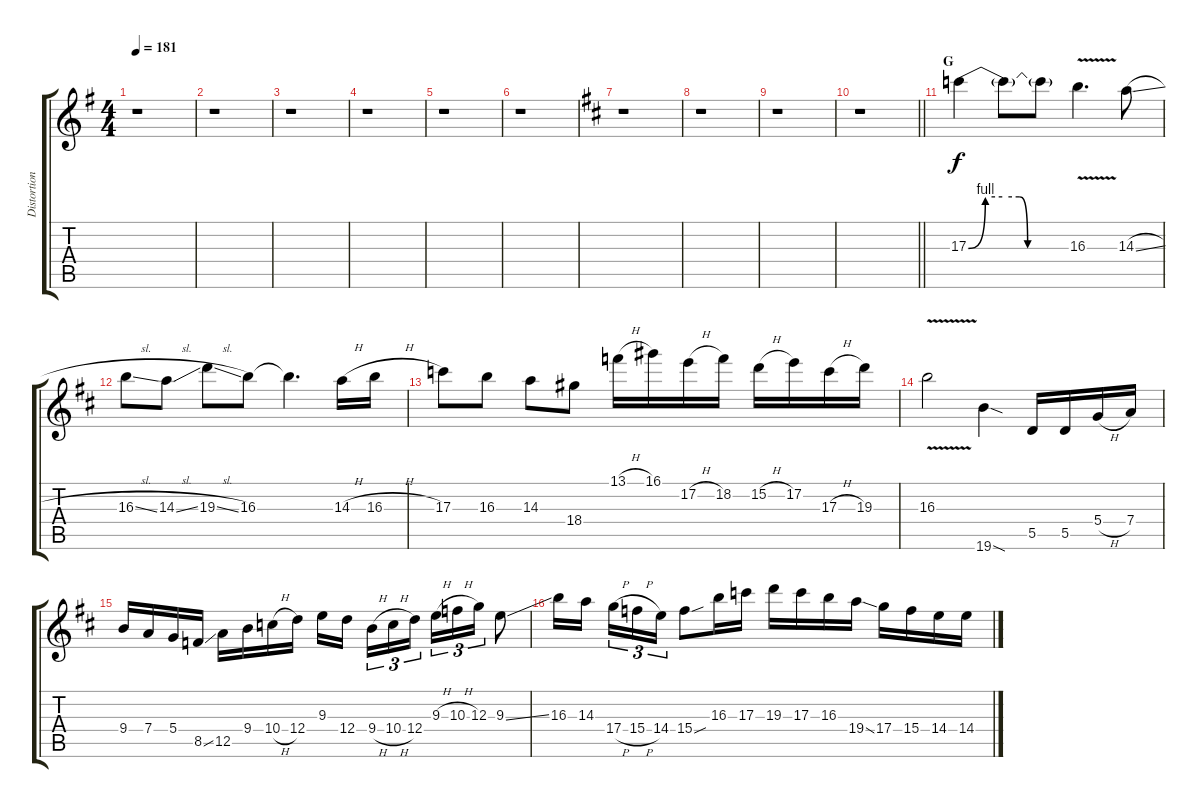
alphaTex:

\track ("Distortion w/ Wah-wah" "Distortion") {instrument distortionguitar}
\staff {score tabs}
\tuning (E4 B3 G3 D3 A2 E2) {hide}
\ts (4 4)
\tempo 181
\clef g2
\ks g
r.1{dy f} |
r.1 |
r.1 |
r.1 |
r.1 |
r.1 |
\ks d
r.1 |
r.1 |
r.1 |
\barLineRight lightlight
r.1 |
\section ("" "G")
17.3{be (custom 0 0 10 4 20 4 30 4 35 0 60 0)}.4 17.3{t}.8 17.3{t}.8 16.3{v}.4{d} 14.3{sl}.8 |
16.3{sl}.8 14.3{sl}.8 19.3{sl}.8 16.3.8 16.3{t}.4{d} 14.3{h}.16 16.3{h}.16 |
17.3.8 16.3.8 14.3.8 18.4.8 13.1{h}.16 16.1.16 17.2{h}.16 18.2.16 15.2{h}.16 17.2.16 17.3{h}.16 19.3.16 |
16.3{v}.2 19.6{sod}.4 5.5.16 5.5.16 5.4{h}.16 7.4.16 |
9.4.16 7.4.16 5.4.16 8.5{ss}.16 12.5.16 9.4.16 10.4{h}.16 12.4.16 9.3.16 12.4.16{beam splitsecondary} 9.4{h}.16{tu (3 2)} 10.4{h}.16{tu (3 2)} 12.4.16{tu (3 2)} 9.3{h}.16{tu (3 2)} 10.3{h}.16{tu (3 2)} 12.3.16{tu (3 2)} 9.3{ss}.8 |
16.3.16 14.3.16{beam splitsecondary} 17.4{h}.16{tu (3 2)} 15.4{h}.16{tu (3 2)} 14.4.16{tu (3 2)} 15.4{sou}.8 16.3.16 17.3.16 19.3.16 17.3.16 16.3.16 19.4{ss}.16 17.4.16 15.4.16 14.4.16 14.4.16
